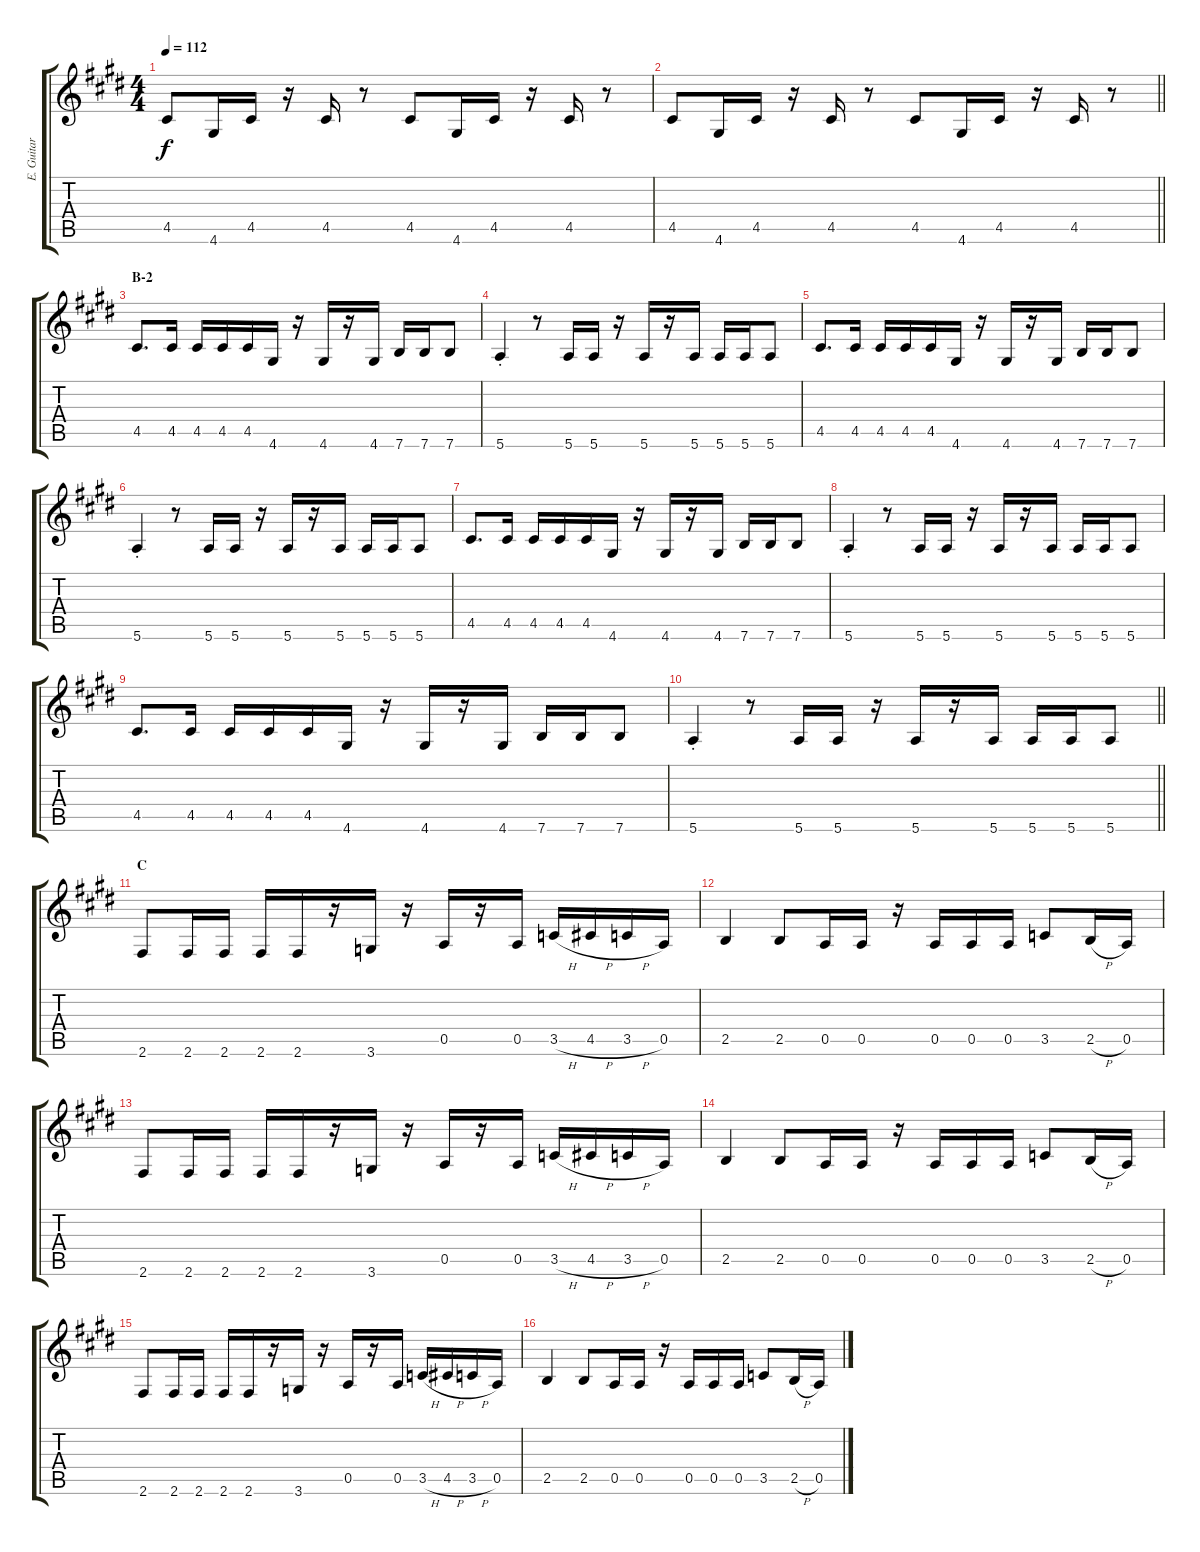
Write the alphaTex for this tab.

\track ("E. Guitar I" "E. Guitar ") {instrument overdrivenguitar}
\staff {score tabs}
\tuning (E4 B3 G3 D3 A2 E2) {hide}
\ts (4 4)
\tempo 112
\clef g2
\ks e
4.5.8{dy f} 4.6.16 4.5.16 r.16 4.5.16 r.8 4.5.8 4.6.16 4.5.16 r.16 4.5.16 r.8 |
\barLineRight lightlight
4.5.8 4.6.16 4.5.16 r.16 4.5.16 r.8 4.5.8 4.6.16 4.5.16 r.16 4.5.16 r.8 |
\section ("" "B-2")
4.5.8{d} 4.5.16 4.5.16 4.5.16 4.5.16 4.6.16 r.16 4.6.16 r.16 4.6.16 7.6.16 7.6.16 7.6.8 |
5.6{st}.4 r.8 5.6.16 5.6.16 r.16 5.6.16 r.16 5.6.16 5.6.16 5.6.16 5.6.8 |
4.5.8{d} 4.5.16 4.5.16 4.5.16 4.5.16 4.6.16 r.16 4.6.16 r.16 4.6.16 7.6.16 7.6.16 7.6.8 |
5.6{st}.4 r.8 5.6.16 5.6.16 r.16 5.6.16 r.16 5.6.16 5.6.16 5.6.16 5.6.8 |
4.5.8{d} 4.5.16 4.5.16 4.5.16 4.5.16 4.6.16 r.16 4.6.16 r.16 4.6.16 7.6.16 7.6.16 7.6.8 |
5.6{st}.4 r.8 5.6.16 5.6.16 r.16 5.6.16 r.16 5.6.16 5.6.16 5.6.16 5.6.8 |
4.5.8{d} 4.5.16 4.5.16 4.5.16 4.5.16 4.6.16 r.16 4.6.16 r.16 4.6.16 7.6.16 7.6.16 7.6.8 |
\barLineRight lightlight
5.6{st}.4 r.8 5.6.16 5.6.16 r.16 5.6.16 r.16 5.6.16 5.6.16 5.6.16 5.6.8 |
\section ("" "C")
2.6.8 2.6.16 2.6.16 2.6.16 2.6.16 r.16 3.6.16 r.16 0.5.16 r.16 0.5.16 3.5{h}.16 4.5{h}.16 3.5{h}.16 0.5.16 |
2.5.4 2.5.8 0.5.16 0.5.16 r.16 0.5.16 0.5.16 0.5.16 3.5.8 2.5{h}.16 0.5.16 |
2.6.8 2.6.16 2.6.16 2.6.16 2.6.16 r.16 3.6.16 r.16 0.5.16 r.16 0.5.16 3.5{h}.16 4.5{h}.16 3.5{h}.16 0.5.16 |
2.5.4 2.5.8 0.5.16 0.5.16 r.16 0.5.16 0.5.16 0.5.16 3.5.8 2.5{h}.16 0.5.16 |
2.6.8 2.6.16 2.6.16 2.6.16 2.6.16 r.16 3.6.16 r.16 0.5.16 r.16 0.5.16 3.5{h}.16 4.5{h}.16 3.5{h}.16 0.5.16 |
2.5.4 2.5.8 0.5.16 0.5.16 r.16 0.5.16 0.5.16 0.5.16 3.5.8 2.5{h}.16 0.5.16
